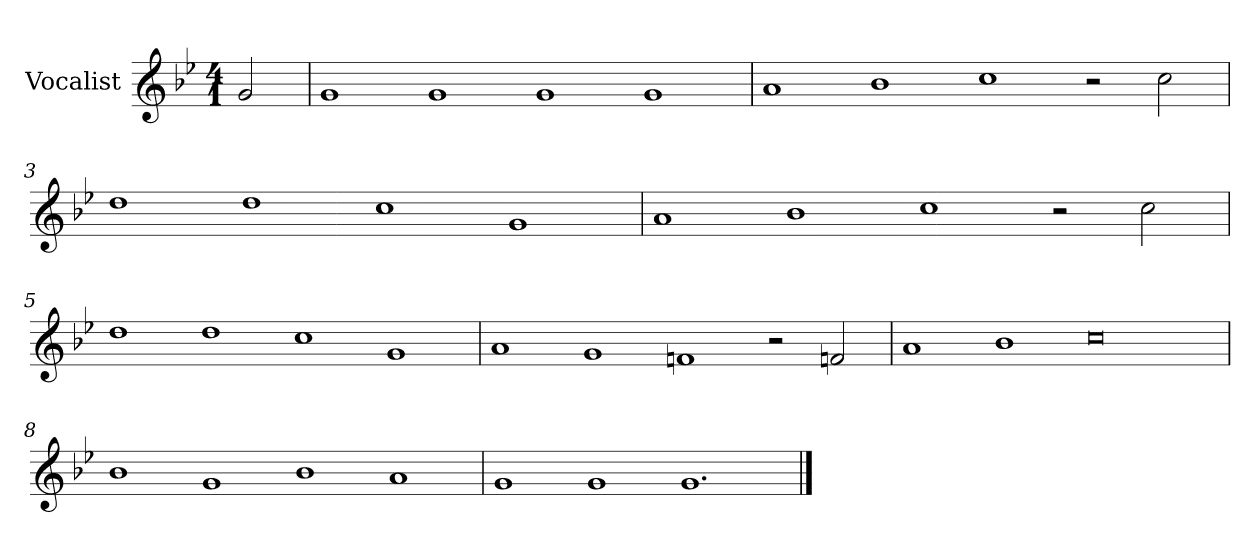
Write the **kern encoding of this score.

**kern
*part1
*staff1
*I"Vocalist
*k[b-e-]
*g:
*M4/1
=
2g
=1
1g
1g
1g
1g
=2
1a
1b-
1cc
2r
2cc
=3
1dd
1dd
1cc
1g
=4
1a
1b-
1cc
2r
2cc
=5
1dd
1dd
1cc
1g
=6
1a
1g
1fn
2r
2fn
=7
1a
1b-
0cc
=8
1b-
1g
1b-
1a
=9
1g
1g
1.g
==
*-
